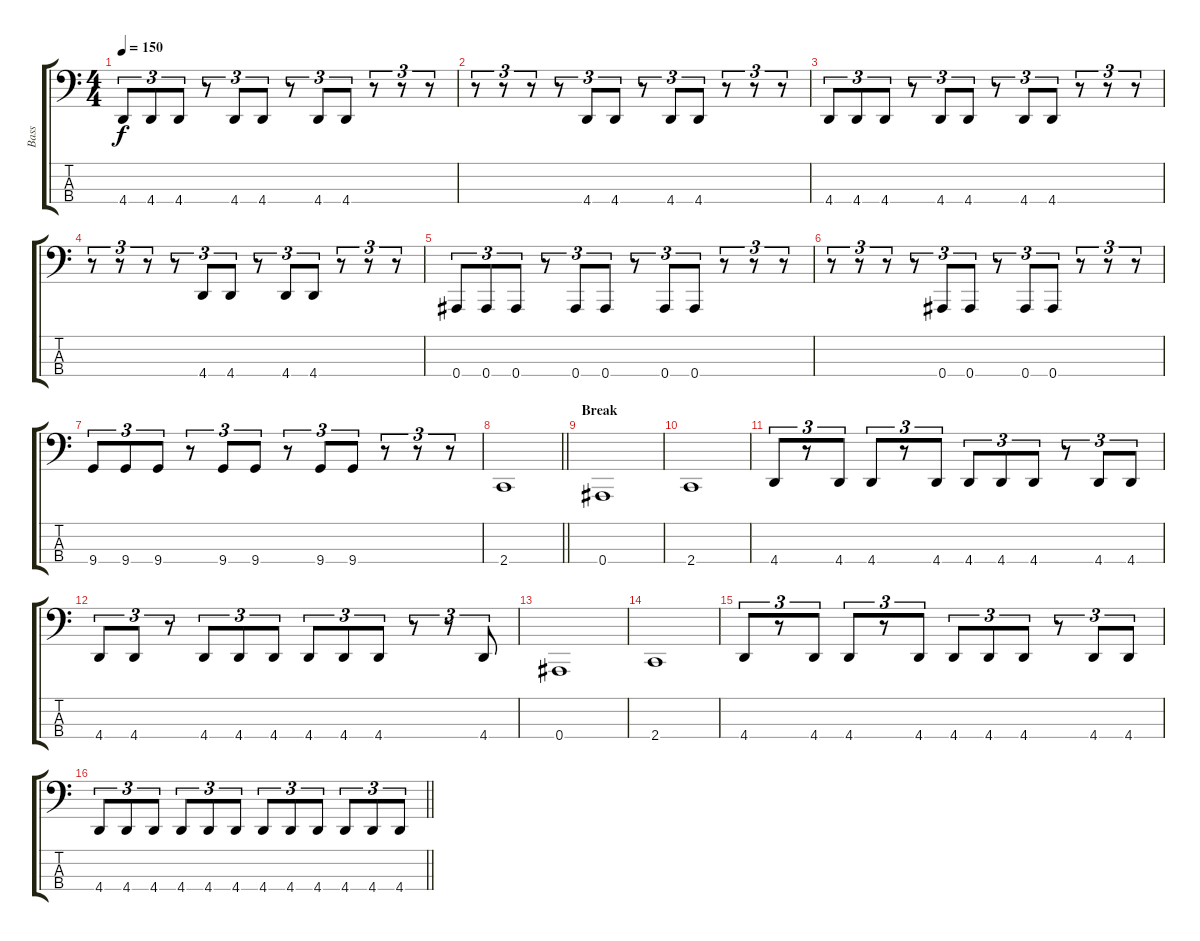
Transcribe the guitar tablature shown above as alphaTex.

\track ("Bass" "Bass") {instrument electricbassfinger}
\staff {score tabs}
\tuning (Db2 Ab1 Eb1 Bb0) {hide}
\ts (4 4)
\tempo 150
\clef f4
\ks c
4.4.8{tu (3 2) dy f} 4.4.8{tu (3 2)} 4.4.8{tu (3 2)} r.8{tu (3 2)} 4.4.8{tu (3 2)} 4.4.8{tu (3 2)} r.8{tu (3 2)} 4.4.8{tu (3 2)} 4.4.8{tu (3 2)} r.8{tu (3 2)} r.8{tu (3 2)} r.8{tu (3 2)} |
r.8{tu (3 2)} r.8{tu (3 2)} r.8{tu (3 2)} r.8{tu (3 2)} 4.4.8{tu (3 2)} 4.4.8{tu (3 2)} r.8{tu (3 2)} 4.4.8{tu (3 2)} 4.4.8{tu (3 2)} r.8{tu (3 2)} r.8{tu (3 2)} r.8{tu (3 2)} |
4.4.8{tu (3 2)} 4.4.8{tu (3 2)} 4.4.8{tu (3 2)} r.8{tu (3 2)} 4.4.8{tu (3 2)} 4.4.8{tu (3 2)} r.8{tu (3 2)} 4.4.8{tu (3 2)} 4.4.8{tu (3 2)} r.8{tu (3 2)} r.8{tu (3 2)} r.8{tu (3 2)} |
r.8{tu (3 2)} r.8{tu (3 2)} r.8{tu (3 2)} r.8{tu (3 2)} 4.4.8{tu (3 2)} 4.4.8{tu (3 2)} r.8{tu (3 2)} 4.4.8{tu (3 2)} 4.4.8{tu (3 2)} r.8{tu (3 2)} r.8{tu (3 2)} r.8{tu (3 2)} |
0.4.8{tu (3 2)} 0.4.8{tu (3 2)} 0.4.8{tu (3 2)} r.8{tu (3 2)} 0.4.8{tu (3 2)} 0.4.8{tu (3 2)} r.8{tu (3 2)} 0.4.8{tu (3 2)} 0.4.8{tu (3 2)} r.8{tu (3 2)} r.8{tu (3 2)} r.8{tu (3 2)} |
r.8{tu (3 2)} r.8{tu (3 2)} r.8{tu (3 2)} r.8{tu (3 2)} 0.4.8{tu (3 2)} 0.4.8{tu (3 2)} r.8{tu (3 2)} 0.4.8{tu (3 2)} 0.4.8{tu (3 2)} r.8{tu (3 2)} r.8{tu (3 2)} r.8{tu (3 2)} |
9.4.8{tu (3 2)} 9.4.8{tu (3 2)} 9.4.8{tu (3 2)} r.8{tu (3 2)} 9.4.8{tu (3 2)} 9.4.8{tu (3 2)} r.8{tu (3 2)} 9.4.8{tu (3 2)} 9.4.8{tu (3 2)} r.8{tu (3 2)} r.8{tu (3 2)} r.8{tu (3 2)} |
\barLineRight lightlight
2.4.1 |
\section ("" "Break")
0.4.1 |
2.4.1 |
4.4.8{tu (3 2)} r.8{tu (3 2)} 4.4.8{tu (3 2)} 4.4.8{tu (3 2)} r.8{tu (3 2)} 4.4.8{tu (3 2)} 4.4.8{tu (3 2)} 4.4.8{tu (3 2)} 4.4.8{tu (3 2)} r.8{tu (3 2)} 4.4.8{tu (3 2)} 4.4.8{tu (3 2)} |
4.4.8{tu (3 2)} 4.4.8{tu (3 2)} r.8{tu (3 2)} 4.4.8{tu (3 2)} 4.4.8{tu (3 2)} 4.4.8{tu (3 2)} 4.4.8{tu (3 2)} 4.4.8{tu (3 2)} 4.4.8{tu (3 2)} r.8{tu (3 2)} r.8{tu (3 2)} 4.4.8{tu (3 2)} |
0.4.1 |
2.4.1 |
4.4.8{tu (3 2)} r.8{tu (3 2)} 4.4.8{tu (3 2)} 4.4.8{tu (3 2)} r.8{tu (3 2)} 4.4.8{tu (3 2)} 4.4.8{tu (3 2)} 4.4.8{tu (3 2)} 4.4.8{tu (3 2)} r.8{tu (3 2)} 4.4.8{tu (3 2)} 4.4.8{tu (3 2)} |
\barLineRight lightlight
4.4.8{tu (3 2)} 4.4.8{tu (3 2)} 4.4.8{tu (3 2)} 4.4.8{tu (3 2)} 4.4.8{tu (3 2)} 4.4.8{tu (3 2)} 4.4.8{tu (3 2)} 4.4.8{tu (3 2)} 4.4.8{tu (3 2)} 4.4.8{tu (3 2)} 4.4.8{tu (3 2)} 4.4.8{tu (3 2)}
